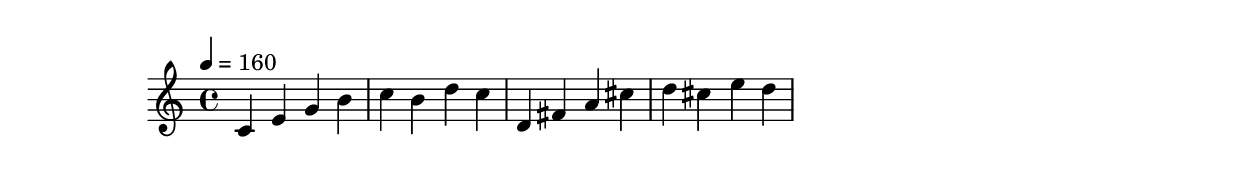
%% Do not edit this file; it is automatically
%% generated from LSR http://lsr.dsi.unimi.it
%% This file is in the public domain.
\version "2.13.39"

\header {
  lsrtags = "rhythms, tweaks-and-overrides, midi"

%% Translation of GIT committish: a874fda3641c9e02f61be5c41b215b8304b8ed00
  texidoces = "
Para cambiar el tempo en la salida MIDI sin
imprimir nada, hacemos invisible la indicación metronómica:

"

  doctitlees = "Cambiar el tempo sin indicación metronómica"


%% Translation of GIT committish: 0a868be38a775ecb1ef935b079000cebbc64de40
  texidocde = "
Um das Tempo für die MIDI-Ausgabe zu ändern, ohne eine Tempoangabe in den
Noten auszugeben, kann die Metronombezeichnung unsichtbar gemacht werden:

"

  doctitlede = "Das Tempo ohne Metronom-Angabe verändern"

%% Translation of GIT committish: 4ab2514496ac3d88a9f3121a76f890c97cedcf4e
  texidocfr = "
Vous pouvez indiquer un changement de tempo pour le fichier MIDI sans
pour autant l'imprimer.  Il suffit alors de le rendre invisible aux
interprètes.

"
  doctitlefr = "Changement de tempo sans indication sur la partition"


  texidoc = "
To change the tempo in MIDI output without printing anything, make the
metronome mark invisible.

"
  doctitle = "Changing the tempo without a metronome mark"
} % begin verbatim

\score {
  \new Staff \relative c' {
    \tempo 4 = 160
    c4 e g b
    c4 b d c
    \set Score.tempoHideNote = ##t
    \tempo 4 = 96
    d,4 fis a cis
    d4 cis e d
  }
  \layout { }
  \midi { }
}
